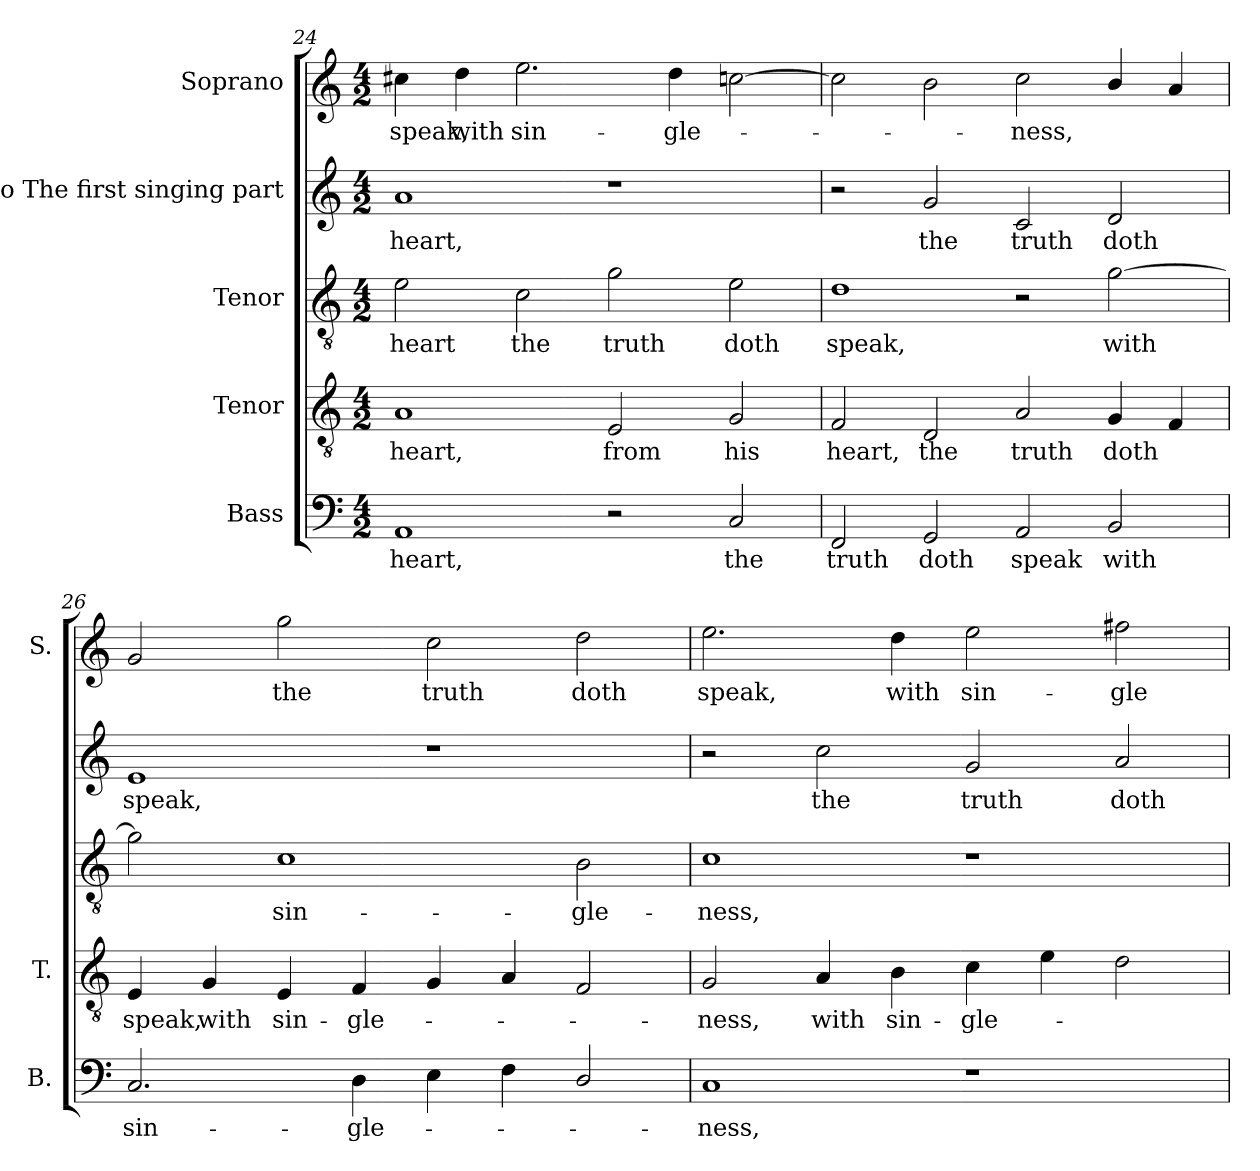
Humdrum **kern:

**kern	**text	**kern	**text	**kern	**text	**kern	**text	**kern	**text
*part5	*part5	*part4	*part4	*part3	*part3	*part2	*part2	*part1	*part1
*staff5	*staff5	*staff4	*staff4	*staff3	*staff3	*staff2	*staff2	*staff1	*staff1
*I"Bass	*	*I"Tenor	*	*I"Tenor	*	*I"Alto The first singing part	*	*I"Soprano	*
*I'B.	*	*I'T.	*	*	*	*	*	*I'S.	*
!!LO:PB:g=z
*clefF4	*	*clefGv2	*	*clefGv2	*	*clefG2	*	*clefG2	*
*	*	*ITrd7c12	*	*ITrd7c12	*	*ITrd7c12	*	*	*
*k[]	*	*k[]	*	*k[]	*	*k[]	*	*k[]	*
*C:	*	*C:	*	*C:	*	*C:	*	*C:	*
*M4/2	*	*M4/2	*	*M4/2	*	*M4/2	*	*M4/2	*
=24	=24	=24	=24	=24	=24	=24	=24	=24	=24
!	!LO:LY:b:color=#000000	!	!	!	!	!	!	!	!
!	!	!	!LO:LY:b:color=#000000	!	!	!	!	!	!
!	!	!	!	!	!LO:LY:b:color=#000000	!	!	!	!
!	!	!	!	!	!	!	!LO:LY:b:color=#000000	!	!
!	!	!	!	!	!	!	!	!	!LO:LY:b:color=#000000
1AAi	heart,	1AAi	heart,	2Ei\	heart	1Ai	heart,	4cc#Xi\	speak,
!	!	!	!	!	!	!	!	!	!LO:LY:b:color=#000000
.	.	.	.	.	.	.	.	4ddi\	with
!	!	!	!	!	!LO:LY:b:color=#000000	!	!	!	!
!	!	!	!	!	!	!	!	!	!LO:LY:b:color=#000000
.	.	.	.	2Ci\	the	.	.	2.eei\	sin-
!	!	!	!LO:LY:b:color=#000000	!	!	!	!	!	!
!	!	!	!	!	!LO:LY:b:color=#000000	!	!	!	!
2r	.	2EEi/	from	2Gi\	truth	1r	.	.	.
!	!	!	!	!	!	!	!	!	!LO:LY:b:color=#000000
.	.	.	.	.	.	.	.	4ddi\	-gle-
!	!LO:LY:b:color=#000000	!	!	!	!	!	!	!	!
!	!	!	!LO:LY:b:color=#000000	!	!	!	!	!	!
!	!	!	!	!	!LO:LY:b:color=#000000	!	!	!	!
2Ci/	the	2GGi/	his	2Ei\	doth	.	.	[2ccni\	.
=25	=25	=25	=25	=25	=25	=25	=25	=25	=25
!	!LO:LY:b:color=#000000	!	!	!	!	!	!	!	!
!	!	!	!LO:LY:b:color=#000000	!	!	!	!	!	!
!	!	!	!	!	!LO:LY:b:color=#000000	!	!	!	!
2FFi/	truth	2FFi/	heart,	1Di	speak,	2r	.	2cci\]	.
!	!LO:LY:b:color=#000000	!	!	!	!	!	!	!	!
!	!	!	!LO:LY:b:color=#000000	!	!	!	!	!	!
!	!	!	!	!	!	!	!LO:LY:b:color=#000000	!	!
2GGi/	doth	2DDi/	the	.	.	2Gi/	the	2bi\	.
!	!LO:LY:b:color=#000000	!	!	!	!	!	!	!	!
!	!	!	!LO:LY:b:color=#000000	!	!	!	!	!	!
!	!	!	!	!	!	!	!LO:LY:b:color=#000000	!	!
!	!	!	!	!	!	!	!	!	!LO:LY:b:color=#000000
2AAi/	speak	2AAi/	truth	2r	.	2Ci/	truth	2cci\	-ness,
!	!LO:LY:b:color=#000000	!	!	!	!	!	!	!	!
!	!	!	!LO:LY:b:color=#000000	!	!	!	!	!	!
!	!	!	!	!	!LO:LY:b:color=#000000	!	!	!	!
!	!	!	!	!	!	!	!LO:LY:b:color=#000000	!	!
2BBi/	with	4GGi/	doth	[2Gi\	with	2Di/	doth	4bi/	.
.	.	4FFi/	.	.	.	.	.	4ai/	.
=26	=26	=26	=26	=26	=26	=26	=26	=26	=26
!	!LO:LY:b:color=#000000	!	!	!	!	!	!	!	!
!	!	!	!LO:LY:b:color=#000000	!	!	!	!	!	!
!	!	!	!	!	!	!	!LO:LY:b:color=#000000	!	!
2.Ci/	sin-	4EEi/	speak,	2Gi\]	.	1Ei	speak,	2gi/	.
!	!	!	!LO:LY:b:color=#000000	!	!	!	!	!	!
.	.	4GGi/	with	.	.	.	.	.	.
!	!	!	!LO:LY:b:color=#000000	!	!	!	!	!	!
!	!	!	!	!	!LO:LY:b:color=#000000	!	!	!	!
!	!	!	!	!	!	!	!	!	!LO:LY:b:color=#000000
.	.	4EEi/	sin-	1Ci	sin-	.	.	2ggi\	the
!	!LO:LY:b:color=#000000	!	!	!	!	!	!	!	!
!	!	!	!LO:LY:b:color=#000000	!	!	!	!	!	!
4Di\	-gle-	4FFi/	-gle-	.	.	.	.	.	.
!	!	!	!	!	!	!	!	!	!LO:LY:b:color=#000000
4Ei\	.	4GGi/	.	.	.	1r	.	2cci\	truth
4Fi\	.	4AAi/	.	.	.	.	.	.	.
!	!	!	!	!	!LO:LY:b:color=#000000	!	!	!	!
!	!	!	!	!	!	!	!	!	!LO:LY:b:color=#000000
2Di/	.	2FFi/	.	2BBi\	-gle-	.	.	2ddi\	doth
=27	=27	=27	=27	=27	=27	=27	=27	=27	=27
!	!LO:LY:b:color=#000000	!	!	!	!	!	!	!	!
!	!	!	!LO:LY:b:color=#000000	!	!	!	!	!	!
!	!	!	!	!	!LO:LY:b:color=#000000	!	!	!	!
!	!	!	!	!	!	!	!	!	!LO:LY:b:color=#000000
1Ci	-ness,	2GGi/	-ness,	1Ci	-ness,	2r	.	2.eei\	speak,
!	!	!	!LO:LY:b:color=#000000	!	!	!	!	!	!
!	!	!	!	!	!	!	!LO:LY:b:color=#000000	!	!
.	.	4AAi/	with	.	.	2ci\	the	.	.
!	!	!	!LO:LY:b:color=#000000	!	!	!	!	!	!
!	!	!	!	!	!	!	!	!	!LO:LY:b:color=#000000
.	.	4BBi\	sin-	.	.	.	.	4ddi\	with
!	!	!	!LO:LY:b:color=#000000	!	!	!	!	!	!
!	!	!	!	!	!	!	!LO:LY:b:color=#000000	!	!
!	!	!	!	!	!	!	!	!	!LO:LY:b:color=#000000
1r	.	4Ci\	-gle-	1r	.	2Gi/	truth	2eei\	sin-
.	.	4Ei\	.	.	.	.	.	.	.
!	!	!	!	!	!	!	!LO:LY:b:color=#000000	!	!
!	!	!	!	!	!	!	!	!	!LO:LY:b:color=#000000
.	.	2Di\	.	.	.	2Ai/	doth	2ff#Xi\	-gle-
=	=	=	=	=	=	=	=	=	=
*-	*-	*-	*-	*-	*-	*-	*-	*-	*-
